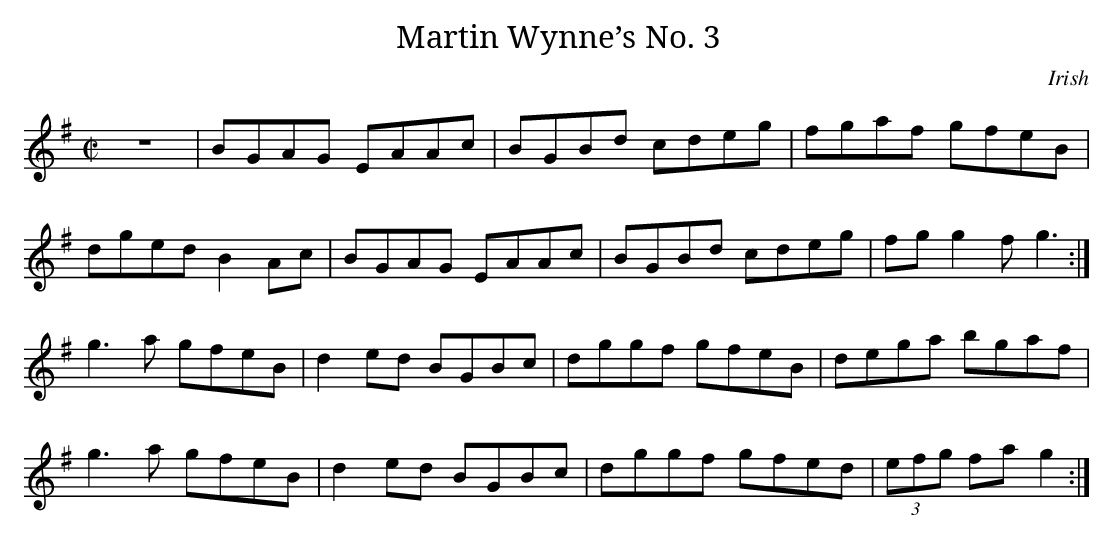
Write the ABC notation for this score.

X:1
T:Martin Wynne’s No. 3
M:C|
K:G
z8 | BGAG EAAc | BGBd cdeg | fgaf gfeB |
dged B2 Ac | BGAG EAAc | BGBd cdeg | fgg2f g3 :|
g3 a gfeB | d2 ed BGBc | dggf gfeB | dega bgaf |
g3 a gfeB | d2 ed BGBc | dggf gfed | (3efg fa g2 :|
